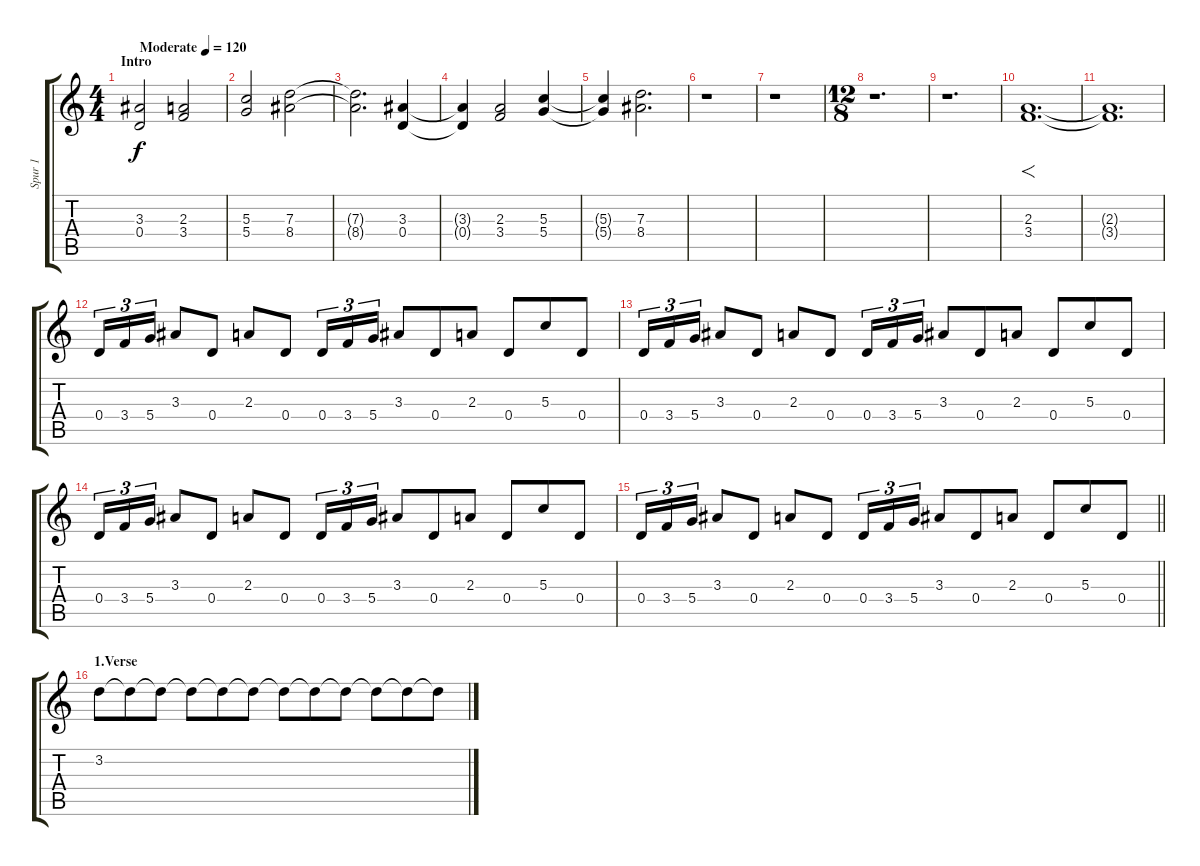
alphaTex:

\track ("Spur 1" "Spur 1") {instrument distortionguitar}
\staff {score tabs}
\tuning (E4 B3 G3 D3 A2 D2) {hide}
\ts (4 4)
\section ("" "Intro")
\tempo (120 "Moderate")
\clef g2
\ks c
(3.3 0.4).2{dy f volume 4 instrument acousticguitarsteel} (2.3 3.4).2 |
(5.3 5.4).2 (7.3 8.4).2 |
(7.3{t} 8.4{t}).2{d} (3.3 0.4).4 |
(3.3{t} 0.4{t}).4 (2.3 3.4).2 (5.3 5.4).4 |
(5.3{t} 5.4{t}).4 (7.3 8.4).2{d} |
r.1{volume 13 instrument overdrivenguitar} |
r.1 |
\ts (12 8)
r.1{d} |
r.1{d} |
(2.3 3.4).1{f d} |
(2.3{t} 3.4{t}).1{d} |
0.4.16{tu (3 2) volume 8} 3.4.16{tu (3 2)} 5.4.16{tu (3 2)} 3.3.8 0.4.8 2.3.8 0.4.8 0.4.16{tu (3 2)} 3.4.16{tu (3 2)} 5.4.16{tu (3 2)} 3.3.8 0.4.8 2.3.8 0.4.8 5.3.8 0.4.8 |
0.4.16{tu (3 2)} 3.4.16{tu (3 2)} 5.4.16{tu (3 2)} 3.3.8 0.4.8 2.3.8 0.4.8 0.4.16{tu (3 2)} 3.4.16{tu (3 2)} 5.4.16{tu (3 2)} 3.3.8 0.4.8 2.3.8 0.4.8 5.3.8 0.4.8 |
0.4.16{tu (3 2)} 3.4.16{tu (3 2)} 5.4.16{tu (3 2)} 3.3.8 0.4.8 2.3.8 0.4.8 0.4.16{tu (3 2)} 3.4.16{tu (3 2)} 5.4.16{tu (3 2)} 3.3.8 0.4.8 2.3.8 0.4.8 5.3.8 0.4.8 |
\barLineRight lightlight
0.4.16{tu (3 2)} 3.4.16{tu (3 2)} 5.4.16{tu (3 2)} 3.3.8 0.4.8 2.3.8 0.4.8 0.4.16{tu (3 2)} 3.4.16{tu (3 2)} 5.4.16{tu (3 2)} 3.3.8 0.4.8 2.3.8 0.4.8 5.3.8 0.4.8 |
\section ("" "1.Verse")
3.2.8{volume 13} 3.2{t}.8 3.2{t}.8 3.2{t}.8{volume 12} 3.2{t}.8 3.2{t}.8 3.2{t}.8{volume 11} 3.2{t}.8{volume 10} 3.2{t}.8{volume 9} 3.2{t}.8{volume 8} 3.2{t}.8{volume 7} 3.2{t}.8{volume 6}
